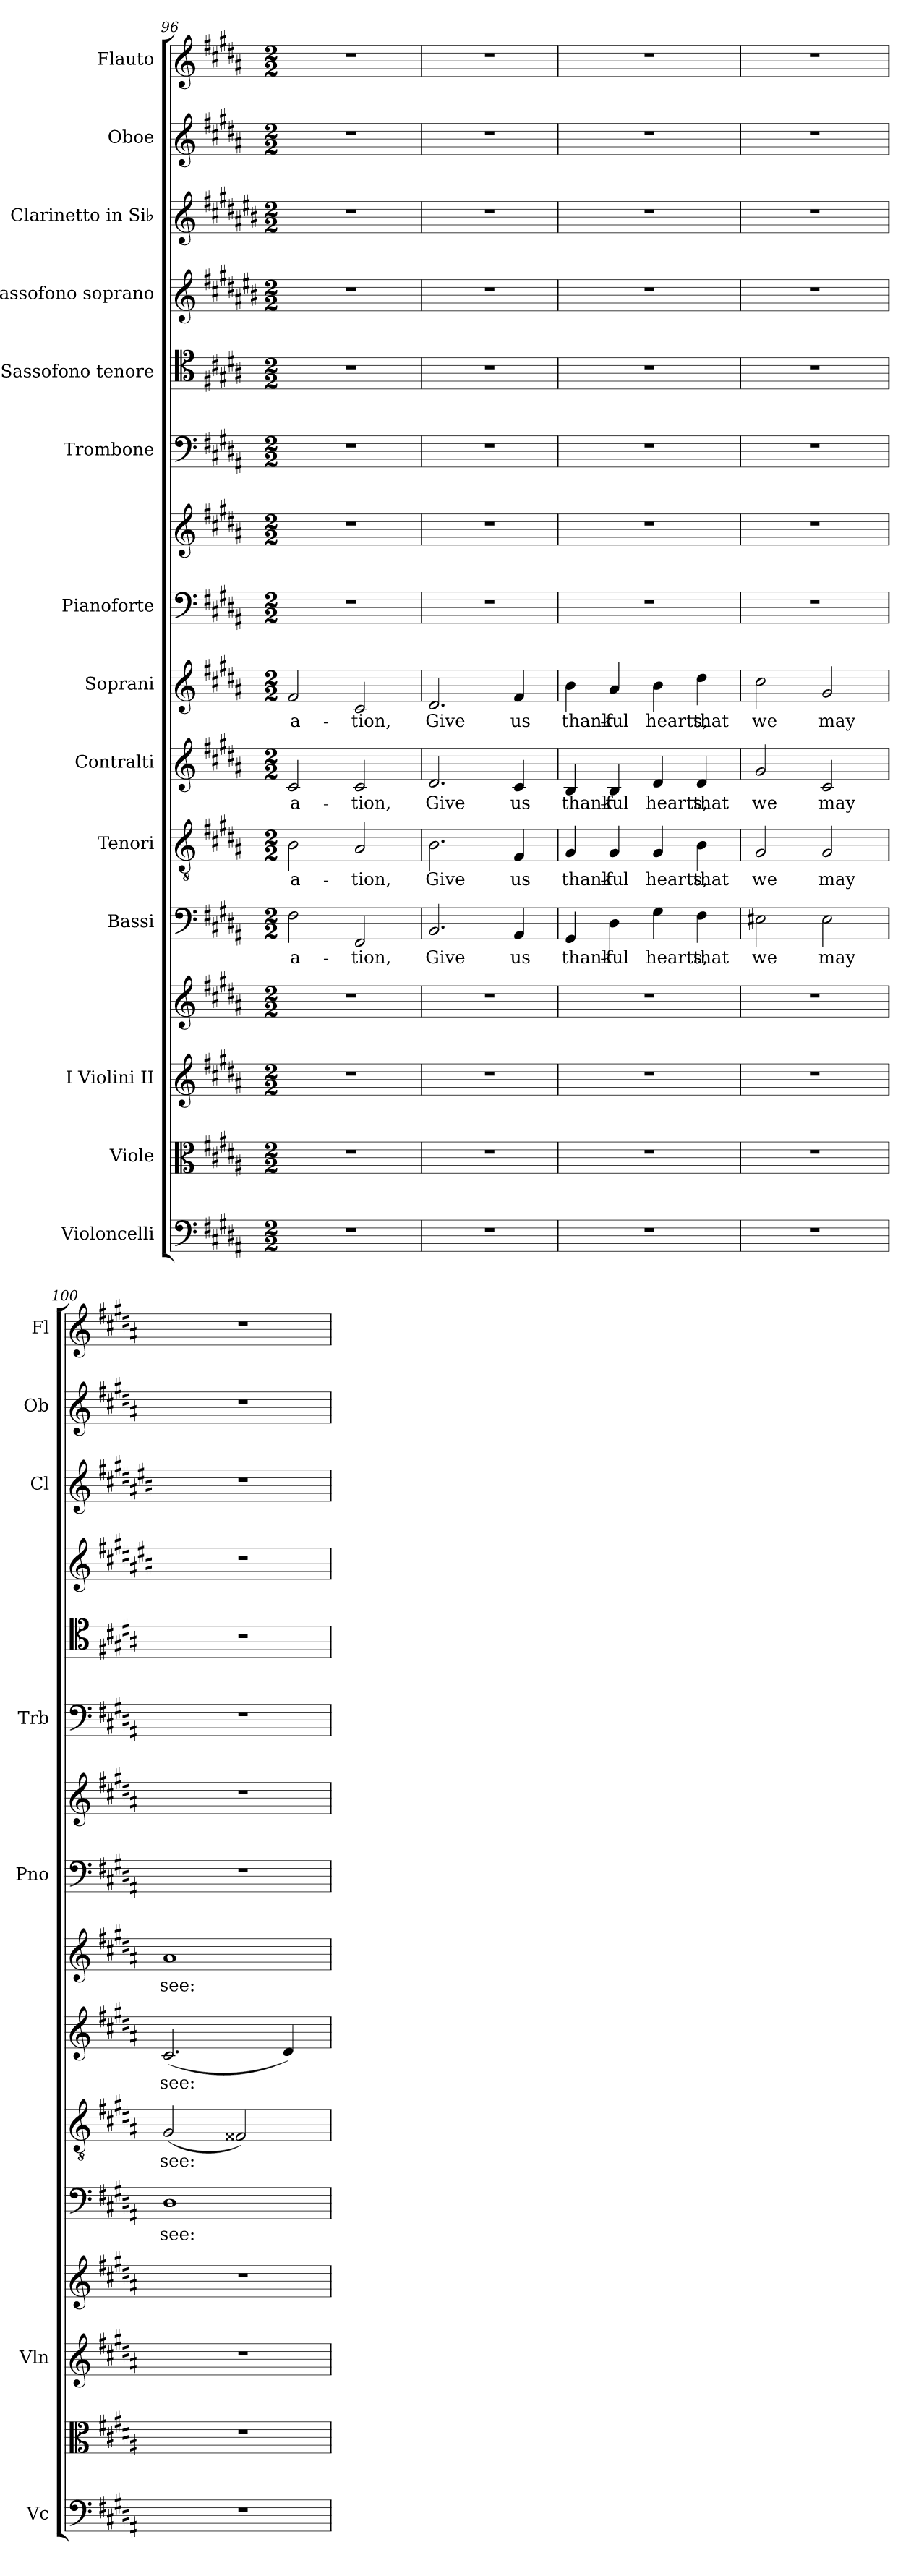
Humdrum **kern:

**kern	**kern	**kern	**kern	**kern	**text	**kern	**text	**kern	**text	**kern	**text	**kern	**kern	**kern	**kern	**kern	**kern	**kern	**kern
*part14	*part13	*part12	*part12	*part11	*part11	*part10	*part10	*part9	*part9	*part8	*part8	*part7	*part7	*part6	*part5	*part4	*part3	*part2	*part1
*staff16	*staff15	*staff14	*staff13	*staff12	*staff12	*staff11	*staff11	*staff10	*staff10	*staff9	*staff9	*staff8	*staff7	*staff6	*staff5	*staff4	*staff3	*staff2	*staff1
*I"Violoncelli	*I"Viole	*I"I  Violini  II	*	*I"Bassi	*	*I"Tenori	*	*I"Contralti	*	*I"Soprani	*	*I"Pianoforte	*	*I"Trombone	*I"Sassofono tenore	*I"Sassofono soprano	*I"Clarinetto in Si♭	*I"Oboe	*I"Flauto
*I'Vc	*	*I'Vln	*	*	*	*	*	*	*	*	*	*I'Pno	*	*I'Trb	*	*	*I'Cl	*I'Ob	*I'Fl
*clefF4	*clefC3	*clefG2	*clefG2	*clefF4	*	*clefGv2	*	*clefG2	*	*clefG2	*	*clefF4	*clefG2	*clefF4	*clefC4	*clefG2	*clefG2	*clefG2	*clefG2
*	*	*	*	*	*	*	*	*	*	*	*	*	*	*	*ITrd8c14	*ITrd1c2	*ITrd1c2	*	*
*k[f#c#g#d#a#]	*k[f#c#g#d#a#]	*k[f#c#g#d#a#]	*k[f#c#g#d#a#]	*k[f#c#g#d#a#]	*	*k[f#c#g#d#a#]	*	*k[f#c#g#d#a#]	*	*k[f#c#g#d#a#]	*	*k[f#c#g#d#a#]	*k[f#c#g#d#a#]	*k[f#c#g#d#a#]	*k[f#c#g#d#a#]	*k[f#c#g#d#a#]	*k[f#c#g#d#a#]	*k[f#c#g#d#a#]	*k[f#c#g#d#a#]
*M2/2	*M2/2	*M2/2	*M2/2	*M2/2	*	*M2/2	*	*M2/2	*	*M2/2	*	*M2/2	*M2/2	*M2/2	*M2/2	*M2/2	*M2/2	*M2/2	*M2/2
=96	=96	=96	=96	=96	=96	=96	=96	=96	=96	=96	=96	=96	=96	=96	=96	=96	=96	=96	=96
1r	1r	1r	1r	2F#\	-a-	2B\	-a-	2c#/	-a-	2f#/	-a-	1r	1r	1r	1r	1r	1r	1r	1r
.	.	.	.	2FF#/	-tion,	2A#/	-tion,	2c#/	-tion,	2c#/	-tion,	.	.	.	.	.	.	.	.
=97	=97	=97	=97	=97	=97	=97	=97	=97	=97	=97	=97	=97	=97	=97	=97	=97	=97	=97	=97
1r	1r	1r	1r	2.BB/	Give	2.B\	Give	2.d#/	Give	2.d#/	Give	1r	1r	1r	1r	1r	1r	1r	1r
.	.	.	.	4AA#/	us	4F#/	us	4c#/	us	4f#/	us	.	.	.	.	.	.	.	.
!!LO:PB:g=z
=98	=98	=98	=98	=98	=98	=98	=98	=98	=98	=98	=98	=98	=98	=98	=98	=98	=98	=98	=98
1r	1r	1r	1r	4GG#/	thank-	4G#/	thank-	4B/	thank-	4b\	thank-	1r	1r	1r	1r	1r	1r	1r	1r
.	.	.	.	4D#\	-ful	4G#/	-ful	4B/	-ful	4a#/	-ful	.	.	.	.	.	.	.	.
.	.	.	.	4G#\	hearts,	4G#/	hearts,	4d#/	hearts,	4b\	hearts,	.	.	.	.	.	.	.	.
.	.	.	.	4F#\	that	4B\	that	4d#/	that	4dd#\	that	.	.	.	.	.	.	.	.
=99	=99	=99	=99	=99	=99	=99	=99	=99	=99	=99	=99	=99	=99	=99	=99	=99	=99	=99	=99
1r	1r	1r	1r	2E#X\	we	2G#/	we	2g#/	we	2cc#\	we	1r	1r	1r	1r	1r	1r	1r	1r
.	.	.	.	2E#\	may	2G#/	may	2c#/	may	2g#/	may	.	.	.	.	.	.	.	.
=100	=100	=100	=100	=100	=100	=100	=100	=100	=100	=100	=100	=100	=100	=100	=100	=100	=100	=100	=100
1r	1r	1r	1r	1D#	see:	(2G#/	see:	(2.c#/	see:	1a#	see:	1r	1r	1r	1r	1r	1r	1r	1r
.	.	.	.	.	.	2F##X/)	.	.	.	.	.	.	.	.	.	.	.	.	.
.	.	.	.	.	.	.	.	4d#/)	.	.	.	.	.	.	.	.	.	.	.
=	=	=	=	=	=	=	=	=	=	=	=	=	=	=	=	=	=	=	=
*-	*-	*-	*-	*-	*-	*-	*-	*-	*-	*-	*-	*-	*-	*-	*-	*-	*-	*-	*-
